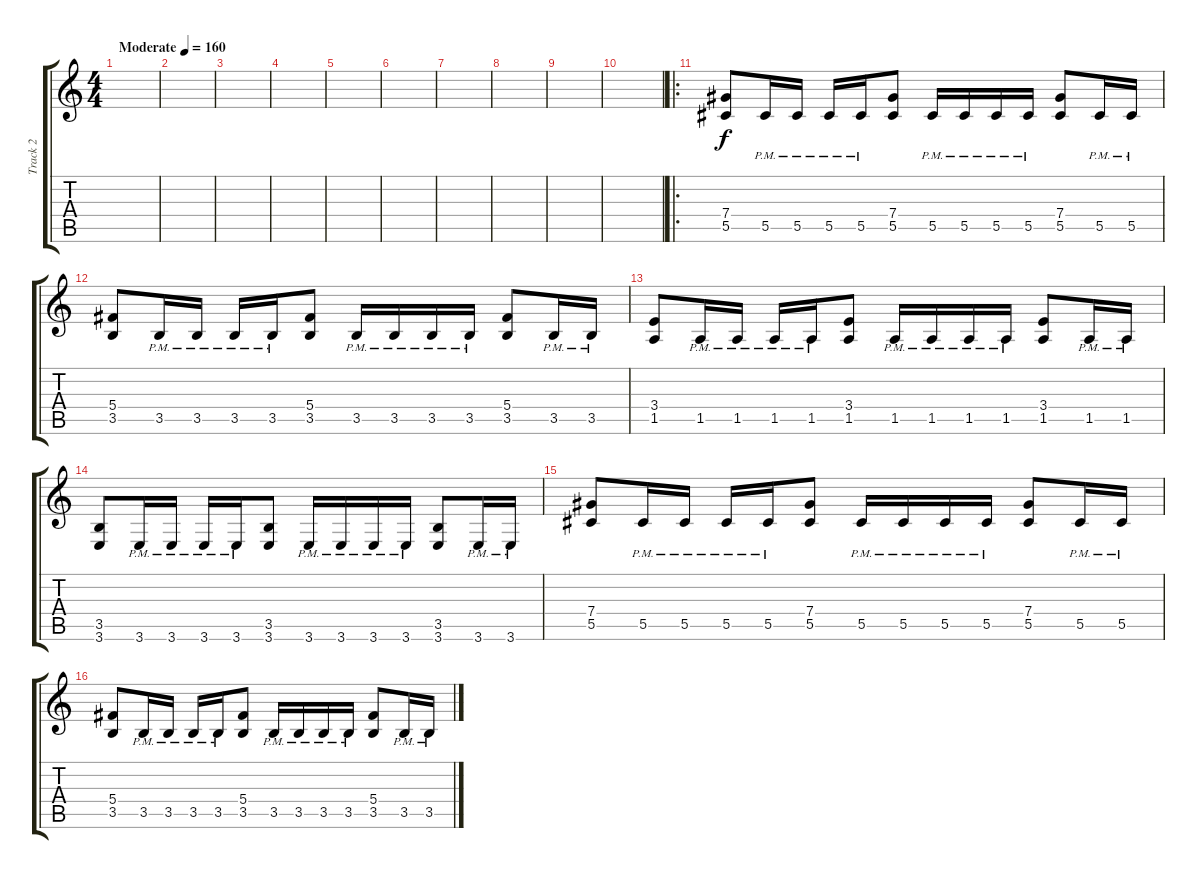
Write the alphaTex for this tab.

\track ("Track 2" "Track 2") {instrument distortionguitar}
\staff {score tabs}
\tuning (Eb4 Bb3 Gb3 Db3 Ab2 Db2) {hide}
\ts (4 4)
\tempo (160 "Moderate")
\clef g2
\ks c
|
|
|
|
|
|
|
|
|
|
\ro
(7.4 5.5).8 5.5{pm}.16 5.5{pm}.16 5.5{pm}.16 5.5{pm}.16 (7.4 5.5).8 5.5{pm}.16 5.5{pm}.16 5.5{pm}.16 5.5{pm}.16 (7.4 5.5).8 5.5{pm}.16 5.5{pm}.16 |
(5.4 3.5).8 3.5{pm}.16 3.5{pm}.16 3.5{pm}.16 3.5{pm}.16 (5.4 3.5).8 3.5{pm}.16 3.5{pm}.16 3.5{pm}.16 3.5{pm}.16 (5.4 3.5).8 3.5{pm}.16 3.5{pm}.16 |
(3.4 1.5).8 1.5{pm}.16 1.5{pm}.16 1.5{pm}.16 1.5{pm}.16 (3.4 1.5).8 1.5{pm}.16 1.5{pm}.16 1.5{pm}.16 1.5{pm}.16 (3.4 1.5).8 1.5{pm}.16 1.5{pm}.16 |
(3.5 3.6).8 3.6{pm}.16 3.6{pm}.16 3.6{pm}.16 3.6{pm}.16 (3.5 3.6).8 3.6{pm}.16 3.6{pm}.16 3.6{pm}.16 3.6{pm}.16 (3.5 3.6).8 3.6{pm}.16 3.6{pm}.16 |
(7.4 5.5).8 5.5{pm}.16 5.5{pm}.16 5.5{pm}.16 5.5{pm}.16 (7.4 5.5).8 5.5{pm}.16 5.5{pm}.16 5.5{pm}.16 5.5{pm}.16 (7.4 5.5).8 5.5{pm}.16 5.5{pm}.16 |
(5.4 3.5).8 3.5{pm}.16 3.5{pm}.16 3.5{pm}.16 3.5{pm}.16 (5.4 3.5).8 3.5{pm}.16 3.5{pm}.16 3.5{pm}.16 3.5{pm}.16 (5.4 3.5).8 3.5{pm}.16 3.5{pm}.16
